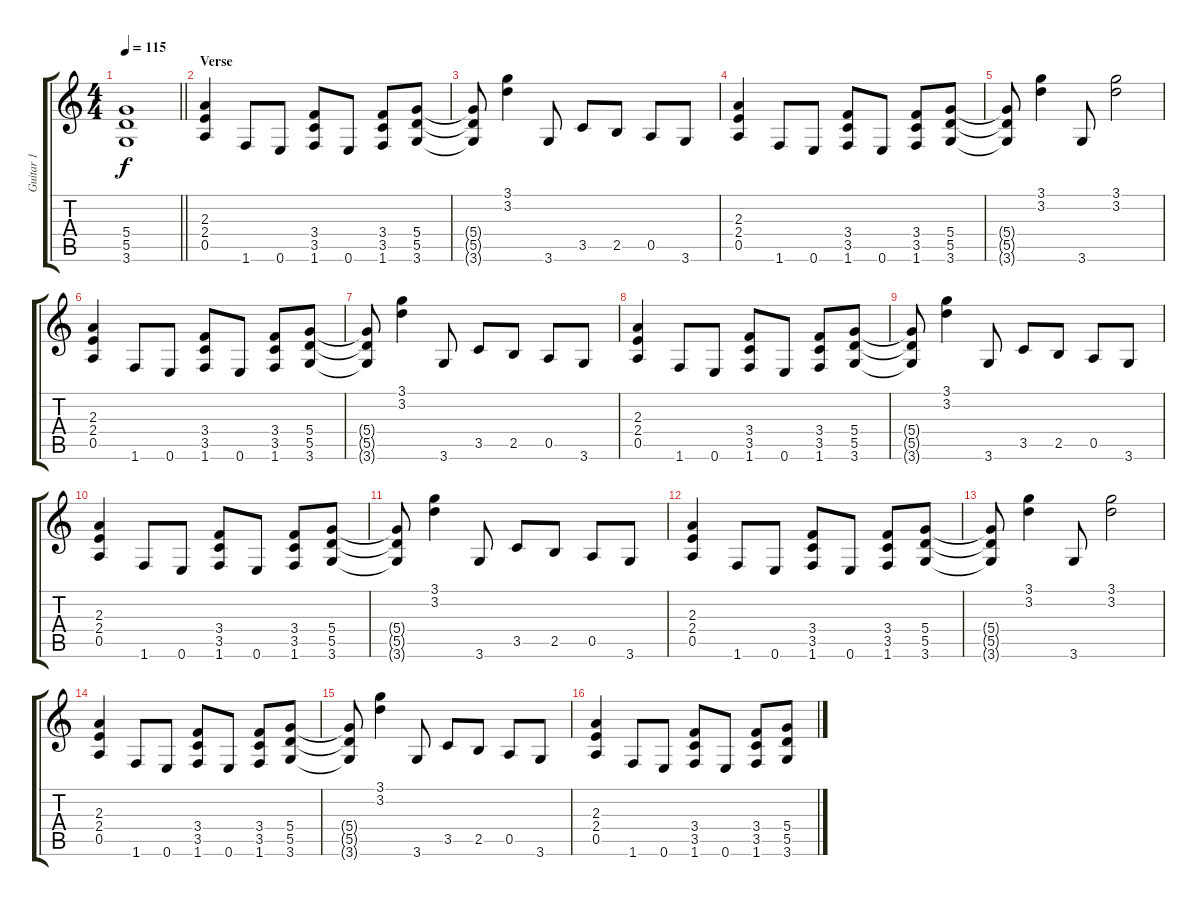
\track ("Guitar 1" "Guitar 1") {instrument distortionguitar}
\staff {score tabs}
\tuning (E4 B3 G3 D3 A2 E2) {hide}
\ts (4 4)
\tempo 115
\clef g2
\barLineRight lightlight
\ks c
(5.4{t} 5.5{t} 3.6{t}).1{dy f} |
\section ("" "Verse")
(2.3 2.4 0.5).4 1.6.8 0.6.8 (3.4 3.5 1.6).8 0.6.8 (3.4 3.5 1.6).8 (5.4 5.5 3.6).8 |
(5.4{t} 5.5{t} 3.6{t}).8 (3.1 3.2).4 3.6.8 3.5.8 2.5.8 0.5.8 3.6.8 |
(2.3 2.4 0.5).4 1.6.8 0.6.8 (3.4 3.5 1.6).8 0.6.8 (3.4 3.5 1.6).8 (5.4 5.5 3.6).8 |
(5.4{t} 5.5{t} 3.6{t}).8 (3.1 3.2).4 3.6.8 (3.1 3.2).2 |
(2.3 2.4 0.5).4 1.6.8 0.6.8 (3.4 3.5 1.6).8 0.6.8 (3.4 3.5 1.6).8 (5.4 5.5 3.6).8 |
(5.4{t} 5.5{t} 3.6{t}).8 (3.1 3.2).4 3.6.8 3.5.8 2.5.8 0.5.8 3.6.8 |
(2.3 2.4 0.5).4 1.6.8 0.6.8 (3.4 3.5 1.6).8 0.6.8 (3.4 3.5 1.6).8 (5.4 5.5 3.6).8 |
(5.4{t} 5.5{t} 3.6{t}).8 (3.1 3.2).4 3.6.8 3.5.8 2.5.8 0.5.8 3.6.8 |
(2.3 2.4 0.5).4 1.6.8 0.6.8 (3.4 3.5 1.6).8 0.6.8 (3.4 3.5 1.6).8 (5.4 5.5 3.6).8 |
(5.4{t} 5.5{t} 3.6{t}).8 (3.1 3.2).4 3.6.8 3.5.8 2.5.8 0.5.8 3.6.8 |
(2.3 2.4 0.5).4 1.6.8 0.6.8 (3.4 3.5 1.6).8 0.6.8 (3.4 3.5 1.6).8 (5.4 5.5 3.6).8 |
(5.4{t} 5.5{t} 3.6{t}).8 (3.1 3.2).4 3.6.8 (3.1 3.2).2 |
(2.3 2.4 0.5).4 1.6.8 0.6.8 (3.4 3.5 1.6).8 0.6.8 (3.4 3.5 1.6).8 (5.4 5.5 3.6).8 |
(5.4{t} 5.5{t} 3.6{t}).8 (3.1 3.2).4 3.6.8 3.5.8 2.5.8 0.5.8 3.6.8 |
(2.3 2.4 0.5).4 1.6.8 0.6.8 (3.4 3.5 1.6).8 0.6.8 (3.4 3.5 1.6).8 (5.4 5.5 3.6).8
